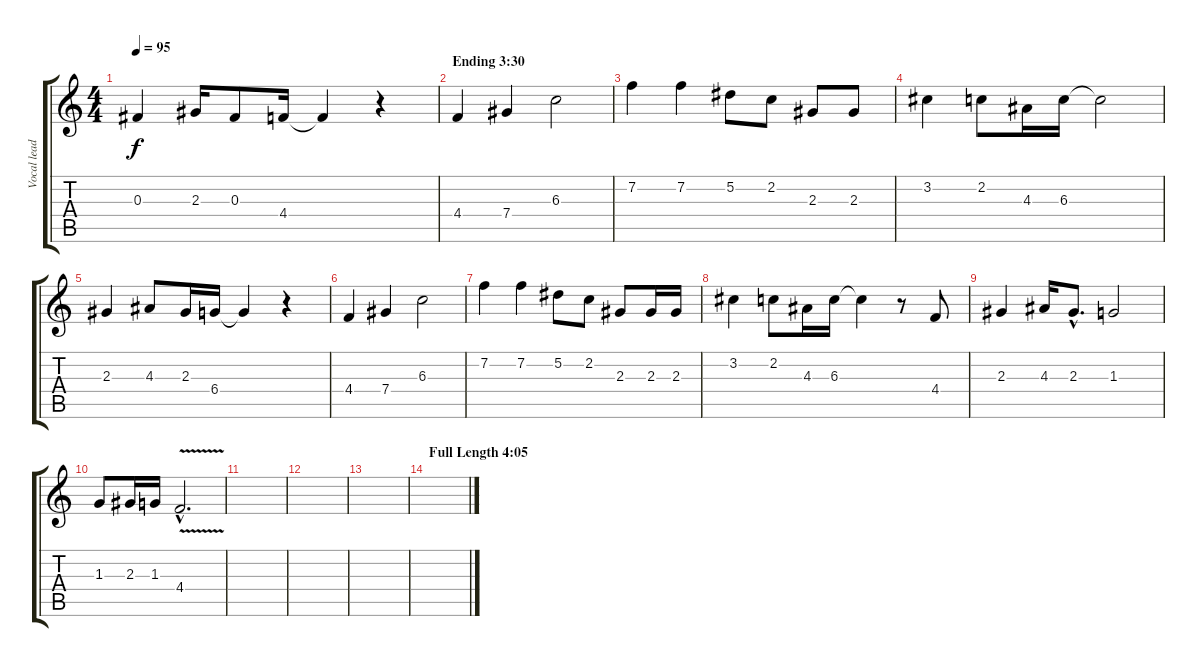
\track ("Vocal lead" "Vocal lead") {instrument tenorsax}
\staff {score tabs}
\tuning (Eb5 Bb4 Gb4 Db4 Ab3 Eb3) {hide}
\ts (4 4)
\tempo 95
\clef g2
\ks c
0.3.4{dy f} 2.3.16 0.3.8 4.4.16 4.4{t}.4 r.4 |
\section ("" "Ending 3:30")
4.4.4 7.4.4 6.3.2 |
7.2.4 7.2.4 5.2.8 2.2.8 2.3.8 2.3.8 |
3.2.4 2.2.8 4.3.16 6.3.16 6.3{t}.2 |
2.3.4 4.3.8 2.3.16 6.4.16 6.4{t}.4 r.4 |
4.4.4 7.4.4 6.3.2 |
7.2.4 7.2.4 5.2.8 2.2.8 2.3.8 2.3.16 2.3.16 |
3.2.4 2.2.8 4.3.16 6.3.16 6.3{t}.4 r.8 4.4.8 |
2.3.4 4.3.16 2.3{hac}.8{d} 1.3.2 |
1.3.8 2.3.16 1.3.16 4.4{v hac}.2{d} |
|
|
|
\section ("" "Full Length 4:05")
